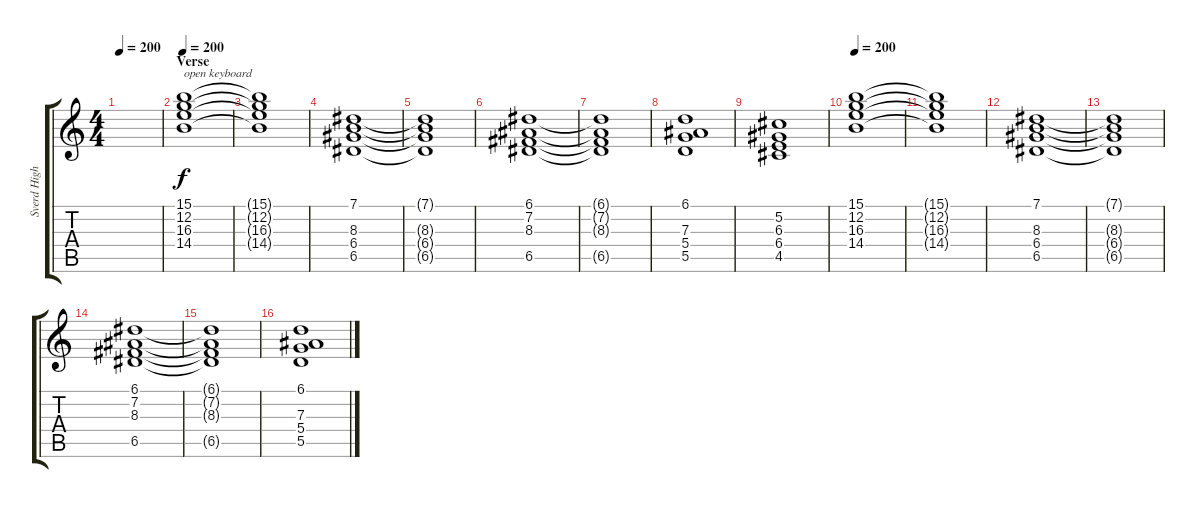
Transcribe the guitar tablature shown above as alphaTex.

\track ("Sverd High Strings" "Sverd High") {instrument stringensemble1}
\staff {score tabs}
\tuning (E4 B3 G4 D4 A3 E3) {hide}
\ts (4 4)
\tempo 200
\clef g2
\ks c
|
\section ("" "Verse")
\tempo 200
(15.1 12.2 16.3 14.4).1{txt "open keyboard" volume 14} |
(15.1{t} 12.2{t} 16.3{t} 14.4{t}).1 |
(7.1 8.3 6.4 6.5).1 |
(7.1{t} 8.3{t} 6.4{t} 6.5{t}).1 |
(6.1 7.2 8.3 6.5).1 |
(6.1{t} 7.2{t} 8.3{t} 6.5{t}).1 |
(6.1 7.3 5.4 5.5).1 |
(5.2 6.3 6.4 4.5).1 |
\tempo 200
(15.1 12.2 16.3 14.4).1{volume 14} |
(15.1{t} 12.2{t} 16.3{t} 14.4{t}).1 |
(7.1 8.3 6.4 6.5).1 |
(7.1{t} 8.3{t} 6.4{t} 6.5{t}).1 |
(6.1 7.2 8.3 6.5).1 |
(6.1{t} 7.2{t} 8.3{t} 6.5{t}).1 |
(6.1 7.3 5.4 5.5).1
